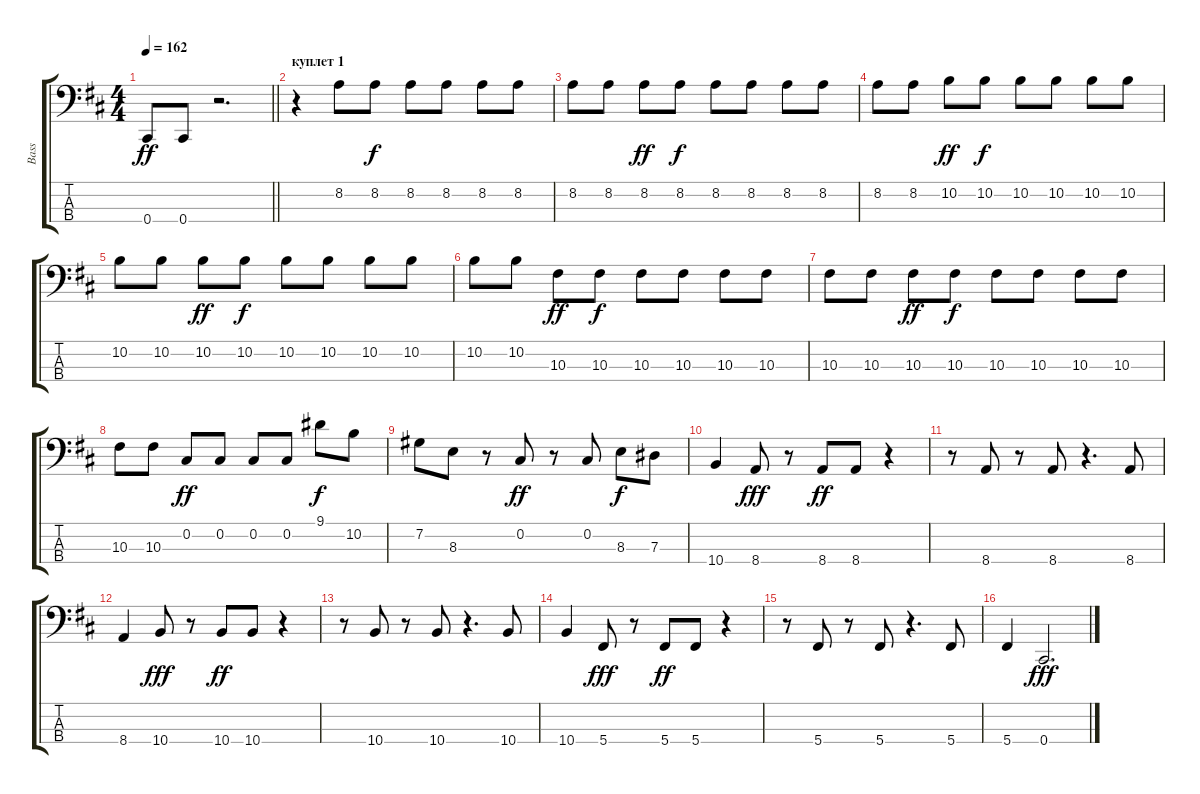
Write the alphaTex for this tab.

\track ("Bass" "Bass") {instrument acousticbass}
\staff {score tabs}
\tuning (Gb2 Db2 Ab1 Db1) {hide}
\ts (4 4)
\tempo 162
\clef f4
\barLineRight lightlight
\ks bminor
0.4.8{dy ff} 0.4.8 r.2{d} |
\section ("" "куплет 1")
r.4 8.2.8 8.2.8{dy f} 8.2.8 8.2.8 8.2.8 8.2.8 |
8.2.8 8.2.8 8.2.8{dy ff} 8.2.8{dy f} 8.2.8 8.2.8 8.2.8 8.2.8 |
8.2.8 8.2.8 10.2.8{dy ff} 10.2.8{dy f} 10.2.8 10.2.8 10.2.8 10.2.8 |
10.2.8 10.2.8 10.2.8{dy ff} 10.2.8{dy f} 10.2.8 10.2.8 10.2.8 10.2.8 |
10.2.8 10.2.8 10.3.8{dy ff} 10.3.8{dy f} 10.3.8 10.3.8 10.3.8 10.3.8 |
10.3.8 10.3.8 10.3.8{dy ff} 10.3.8{dy f} 10.3.8 10.3.8 10.3.8 10.3.8 |
10.3.8 10.3.8 0.2.8{dy ff} 0.2.8 0.2.8 0.2.8 9.1.8{dy f} 10.2.8 |
7.2.8 8.3.8 r.8 0.2.8{dy ff} r.8 0.2.8 8.3.8{dy f} 7.3.8 |
10.4.4 8.4.8{dy fff} r.8 8.4.8{dy ff} 8.4.8 r.4 |
r.8 8.4.8 r.8 8.4.8 r.4{d} 8.4.8 |
8.4.4 10.4.8{dy fff} r.8 10.4.8{dy ff} 10.4.8 r.4 |
r.8 10.4.8 r.8 10.4.8 r.4{d} 10.4.8 |
10.4.4 5.4.8{dy fff} r.8 5.4.8{dy ff} 5.4.8 r.4 |
r.8 5.4.8 r.8 5.4.8 r.4{d} 5.4.8 |
5.4.4 0.4.2{d dy fff}
